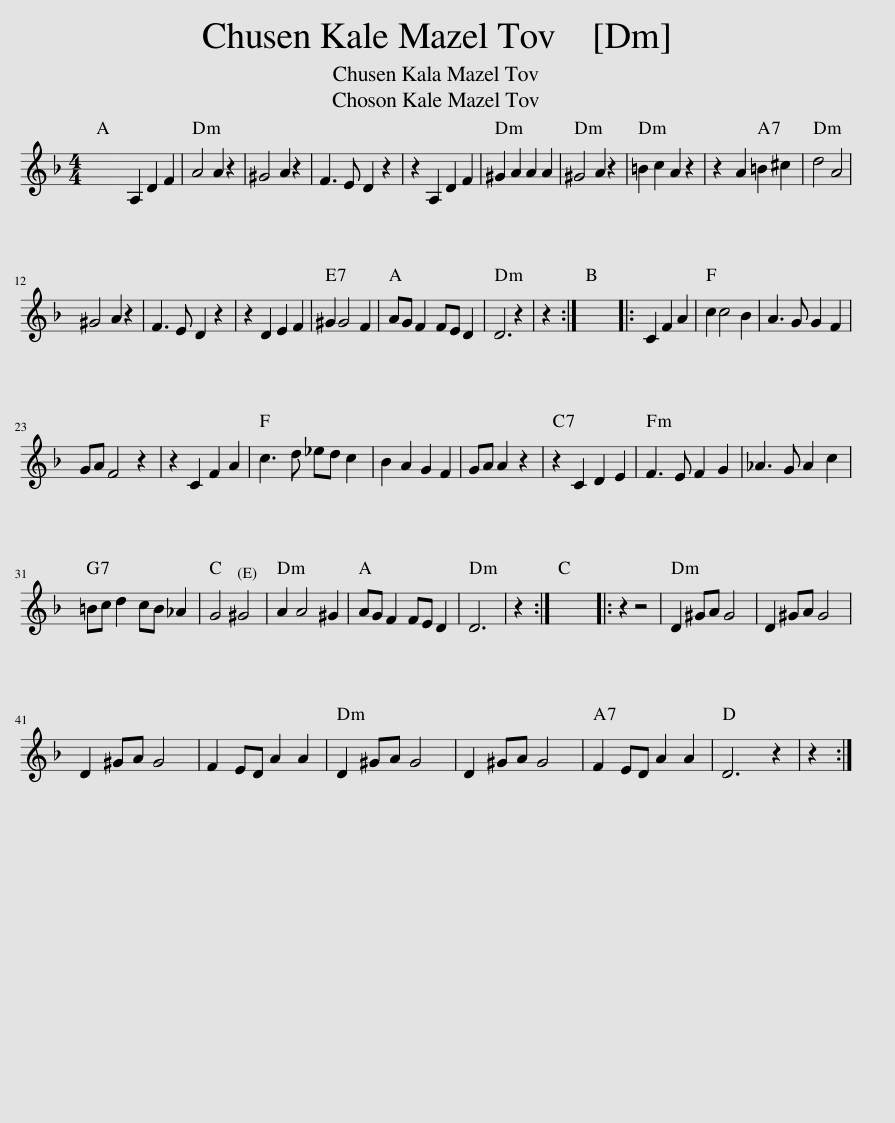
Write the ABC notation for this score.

X:1
L:1/8
M:4/4
I:linebreak $
K:Dmin
V:1 treble
V:1
 x8 | A,2 D2 F2 | A4 A2 z2 | ^G4 A2 z2 | F3 E D2 z2 | %5
 z2 A,2 D2 F2 | ^G2 A2 A2 A2 | ^G4 A2 z2 | =B2 c2 A2 z2 | z2 A2 =B2 ^c2 | %10
 d4 A4 |$ ^G4 A2 z2 | F3 E D2 z2 | z2 D2 E2 F2 | ^G2 G4 F2 | %15
 AG F2 FE D2 | D6 z2 | z2 :| x8 |: C2 F2 A2 | %20
 c2 c4 B2 | A3 G G2 F2 |$ GA F4 z2 | z2 C2 F2 A2 | c3 d _ed c2 | %25
 B2 A2 G2 F2 | GA A2 z2 | z2 C2 D2 E2 | F3 E F2 G2 | _A3 G A2 c2 |$ %30
 =Bc d2 cB _A2 | G4 ^G4 | A2 A4 ^G2 | AG F2 FE D2 | D6 | %35
 z2 :| x8 |: z2 z4 | D2 ^GA G4 | D2 ^GA G4 |$ %40
 D2 ^GA G4 | F2 ED A2 A2 | D2 ^GA G4 | D2 ^GA G4 | F2 ED A2 A2 | %45
 D6 z2 | z2 :| %47
